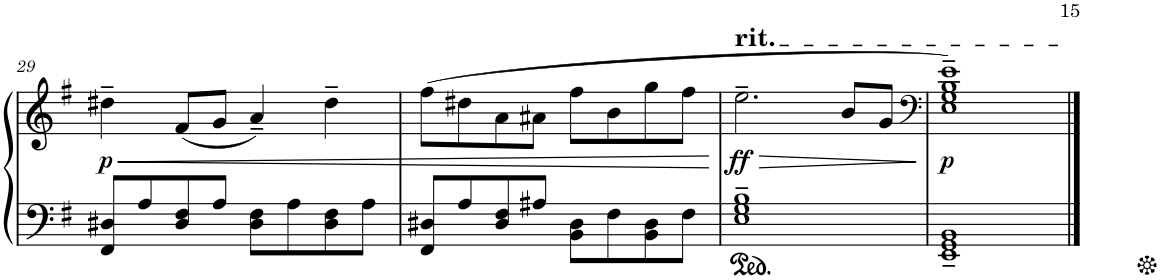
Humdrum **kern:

**kern	**kern	**dynam
*part1	*part1	*part1
*staff2	*staff1	*staff1/2
*I"Acoustic Grand Piano	*	*
*I'Pno	*	*
!!LO:PB:g=z
*clefF4	*clefG2	*
*k[f#]	*k[f#]	*
*G:	*G:	*
*M4/4	*M4/4	*
=29	=29	=29
!	!	!LO:HP:b
!	!	!LO:DY:n=1:b
8FF#/ 8D#X/L	4dd#X~\	< p
8A/	.	.
8D#/ 8F#/	(8f#/L	.
8A/J	8g/J	.
8D#\ 8F#\L	4a~/)	.
8A\	.	.
8D#\ 8F#\	4dd#~\	.
8A\J	.	.
=30	=30	=30
8FF#/ 8D#X/L	(8ff#\L	.
8A/	8dd#X\	.
8D#/ 8F#/	8a\	.
8A#X/J	8a#X\J	.
8BB\ 8D#\L	8ff#\L	.
8F#\	8b\	.
8BB\ 8D#\	8gg\	.
8F#\J	8ff#\J	.
.	.	[
=31	=31	=31
!	!LO:TX:a:t=rit.	!
!	!	!LO:HP:b
!	!	!LO:DY:n=1:b
1E~ 1G~ 1B~	2.ee~\	> ff
.	8b/L	.
.	8g/J	.
.	.	]
=32	=32	=32
*	*clefF4	*
!	!	!LO:DY:b
1EE~ 1GG~ 1BB~	1E~ 1G~ 1B~ 1e~)	p
==	==	==
*-	*-	*-
